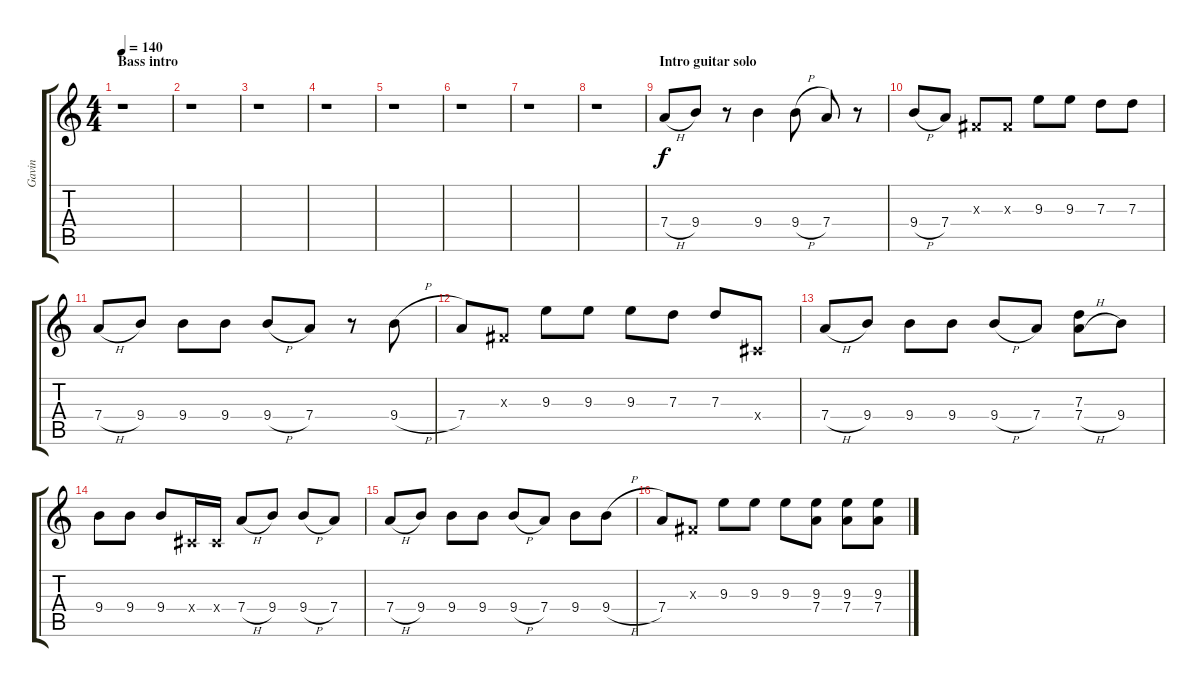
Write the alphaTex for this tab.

\track ("Gavin " "Gavin ") {instrument distortionguitar}
\staff {score tabs}
\tuning (E4 B3 G3 D3 A2 E2) {hide}
\ts (4 4)
\section ("" "Bass intro")
\tempo 140
\clef g2
\ks c
r.1{dy f instrument distortionguitar} |
r.1 |
r.1 |
r.1 |
r.1 |
r.1 |
r.1 |
r.1 |
\section ("" "Intro guitar solo")
7.4{h}.8{volume 10} 9.4.8 r.8 9.4.4 9.4{h}.8 7.4.8 r.8 |
9.4{h}.8 7.4.8 -1.3{x}.8 -1.3{x}.8 9.3.8 9.3.8 7.3.8 7.3.8 |
7.4{h}.8 9.4.8 9.4.8 9.4.8 9.4{h}.8 7.4.8 r.8 9.4{h}.8 |
7.4.8 -1.3{x}.8 9.3.8 9.3.8 9.3.8 7.3.8 7.3.8 -1.4{x}.8 |
7.4{h}.8 9.4.8 9.4.8 9.4.8 9.4{h}.8 7.4.8 (7.3 7.4{h}).8 9.4.8 |
9.4.8 9.4.8 9.4.8 -1.4{x}.16 -1.4{x}.16 7.4{h}.8 9.4.8 9.4{h}.8 7.4.8 |
7.4{h}.8 9.4.8 9.4.8 9.4.8 9.4{h}.8 7.4.8 9.4.8 9.4{h}.8 |
7.4.8 -1.3{x}.8 9.3.8 9.3.8 9.3.8 (9.3 7.4).8 (9.3 7.4).8 (9.3 7.4).8
